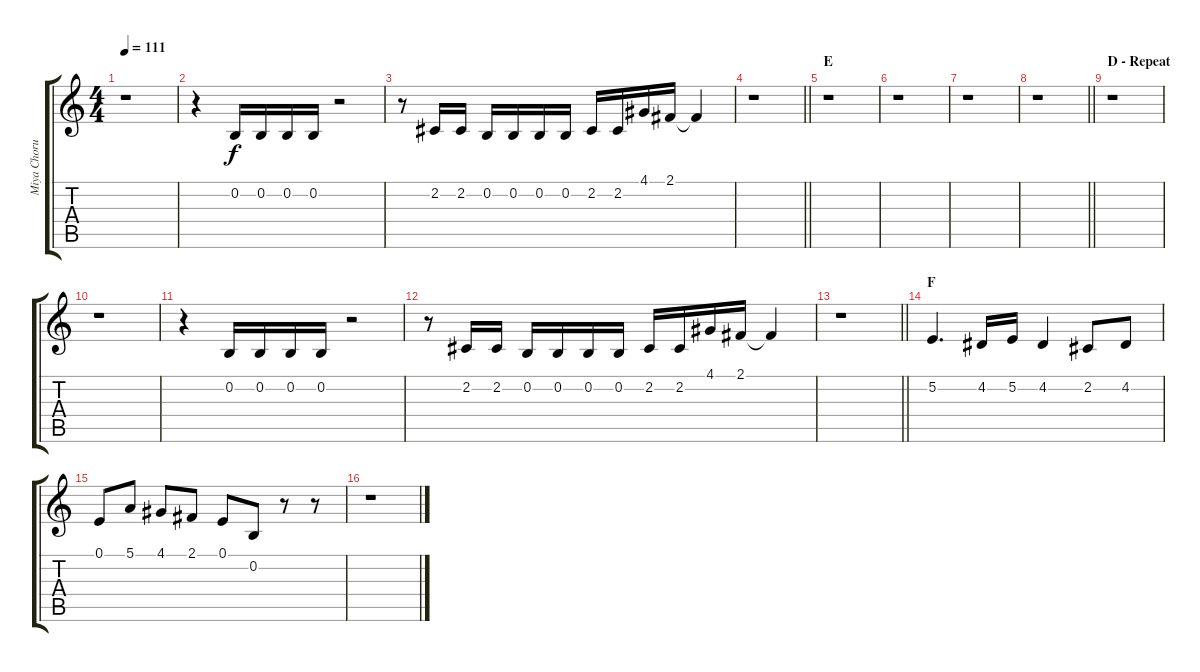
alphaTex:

\track ("Miya Chorus" "Miya Choru") {instrument baritonesax}
\staff {score tabs}
\tuning (E4 B3 G3 D3 A2 E2) {hide}
\ts (4 4)
\tempo 111
\clef g2
\ks c
r.1{dy f} |
r.4 0.2.16 0.2.16 0.2.16 0.2.16 r.2 |
r.8 2.2.16 2.2.16 0.2.16 0.2.16 0.2.16 0.2.16 2.2.16 2.2.16 4.1.16 2.1.16 2.1{t}.4 |
\barLineRight lightlight
r.1 |
\section ("" "E")
r.1 |
r.1 |
r.1 |
\barLineRight lightlight
r.1 |
\section ("" "D - Repeat ")
r.1 |
r.1 |
r.4 0.2.16 0.2.16 0.2.16 0.2.16 r.2 |
r.8 2.2.16 2.2.16 0.2.16 0.2.16 0.2.16 0.2.16 2.2.16 2.2.16 4.1.16 2.1.16 2.1{t}.4 |
\barLineRight lightlight
r.1 |
\section ("" "F")
5.2.4{d} 4.2.16 5.2.16 4.2.4 2.2.8 4.2.8 |
0.1.8 5.1.8 4.1.8 2.1.8 0.1.8 0.2.8 r.8 r.8 |
r.1
